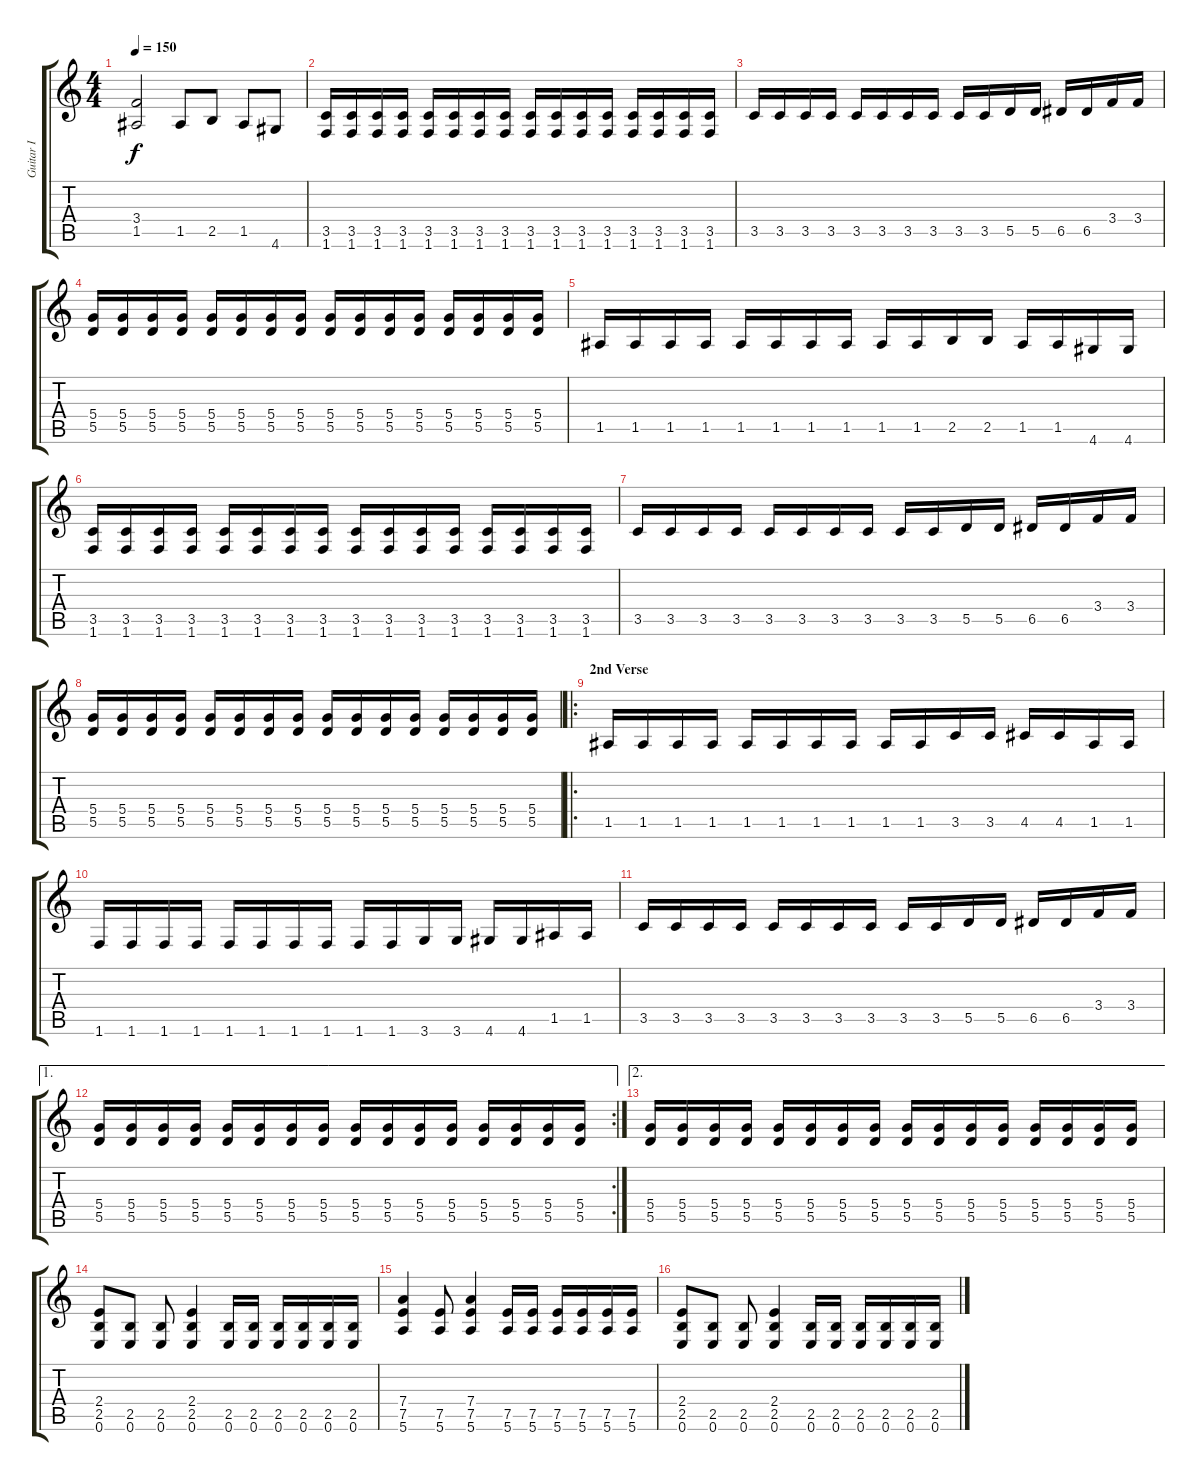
\track ("Guitar I" "Guitar I") {instrument distortionguitar}
\staff {score tabs}
\tuning (E4 B3 G3 D3 A2 E2) {hide}
\ts (4 4)
\tempo 150
\clef g2
\ks c
(3.4 1.5).2{dy f} 1.5.8 2.5.8 1.5.8 4.6.8 |
(3.5 1.6).16 (3.5 1.6).16 (3.5 1.6).16 (3.5 1.6).16 (3.5 1.6).16 (3.5 1.6).16 (3.5 1.6).16 (3.5 1.6).16 (3.5 1.6).16 (3.5 1.6).16 (3.5 1.6).16 (3.5 1.6).16 (3.5 1.6).16 (3.5 1.6).16 (3.5 1.6).16 (3.5 1.6).16 |
3.5.16 3.5.16 3.5.16 3.5.16 3.5.16 3.5.16 3.5.16 3.5.16 3.5.16 3.5.16 5.5.16 5.5.16 6.5.16 6.5.16 3.4.16 3.4.16 |
(5.4 5.5).16 (5.4 5.5).16 (5.4 5.5).16 (5.4 5.5).16 (5.4 5.5).16 (5.4 5.5).16 (5.4 5.5).16 (5.4 5.5).16 (5.4 5.5).16 (5.4 5.5).16 (5.4 5.5).16 (5.4 5.5).16 (5.4 5.5).16 (5.4 5.5).16 (5.4 5.5).16 (5.4 5.5).16 |
1.5.16 1.5.16 1.5.16 1.5.16 1.5.16 1.5.16 1.5.16 1.5.16 1.5.16 1.5.16 2.5.16 2.5.16 1.5.16 1.5.16 4.6.16 4.6.16 |
(3.5 1.6).16 (3.5 1.6).16 (3.5 1.6).16 (3.5 1.6).16 (3.5 1.6).16 (3.5 1.6).16 (3.5 1.6).16 (3.5 1.6).16 (3.5 1.6).16 (3.5 1.6).16 (3.5 1.6).16 (3.5 1.6).16 (3.5 1.6).16 (3.5 1.6).16 (3.5 1.6).16 (3.5 1.6).16 |
3.5.16 3.5.16 3.5.16 3.5.16 3.5.16 3.5.16 3.5.16 3.5.16 3.5.16 3.5.16 5.5.16 5.5.16 6.5.16 6.5.16 3.4.16 3.4.16 |
(5.4 5.5).16 (5.4 5.5).16 (5.4 5.5).16 (5.4 5.5).16 (5.4 5.5).16 (5.4 5.5).16 (5.4 5.5).16 (5.4 5.5).16 (5.4 5.5).16 (5.4 5.5).16 (5.4 5.5).16 (5.4 5.5).16 (5.4 5.5).16 (5.4 5.5).16 (5.4 5.5).16 (5.4 5.5).16 |
\ro
\section ("" "2nd Verse")
1.5.16 1.5.16 1.5.16 1.5.16 1.5.16 1.5.16 1.5.16 1.5.16 1.5.16 1.5.16 3.5.16 3.5.16 4.5.16 4.5.16 1.5.16 1.5.16 |
1.6.16 1.6.16 1.6.16 1.6.16 1.6.16 1.6.16 1.6.16 1.6.16 1.6.16 1.6.16 3.6.16 3.6.16 4.6.16 4.6.16 1.5.16 1.5.16 |
3.5.16 3.5.16 3.5.16 3.5.16 3.5.16 3.5.16 3.5.16 3.5.16 3.5.16 3.5.16 5.5.16 5.5.16 6.5.16 6.5.16 3.4.16 3.4.16 |
\ae 1
\rc 2
(5.4 5.5).16 (5.4 5.5).16 (5.4 5.5).16 (5.4 5.5).16 (5.4 5.5).16 (5.4 5.5).16 (5.4 5.5).16 (5.4 5.5).16 (5.4 5.5).16 (5.4 5.5).16 (5.4 5.5).16 (5.4 5.5).16 (5.4 5.5).16 (5.4 5.5).16 (5.4 5.5).16 (5.4 5.5).16 |
\ae 2
(5.4 5.5).16 (5.4 5.5).16 (5.4 5.5).16 (5.4 5.5).16 (5.4 5.5).16 (5.4 5.5).16 (5.4 5.5).16 (5.4 5.5).16 (5.4 5.5).16 (5.4 5.5).16 (5.4 5.5).16 (5.4 5.5).16 (5.4 5.5).16 (5.4 5.5).16 (5.4 5.5).16 (5.4 5.5).16 |
(2.4 2.5 0.6).8 (2.5 0.6).8 (2.5 0.6).8 (2.4 2.5 0.6).4 (2.5 0.6).16 (2.5 0.6).16 (2.5 0.6).16 (2.5 0.6).16 (2.5 0.6).16 (2.5 0.6).16 |
(7.4 7.5 5.6).4 (7.5 5.6).8 (7.4 7.5 5.6).4 (7.5 5.6).16 (7.5 5.6).16 (7.5 5.6).16 (7.5 5.6).16 (7.5 5.6).16 (7.5 5.6).16 |
(2.4 2.5 0.6).8 (2.5 0.6).8 (2.5 0.6).8 (2.4 2.5 0.6).4 (2.5 0.6).16 (2.5 0.6).16 (2.5 0.6).16 (2.5 0.6).16 (2.5 0.6).16 (2.5 0.6).16
